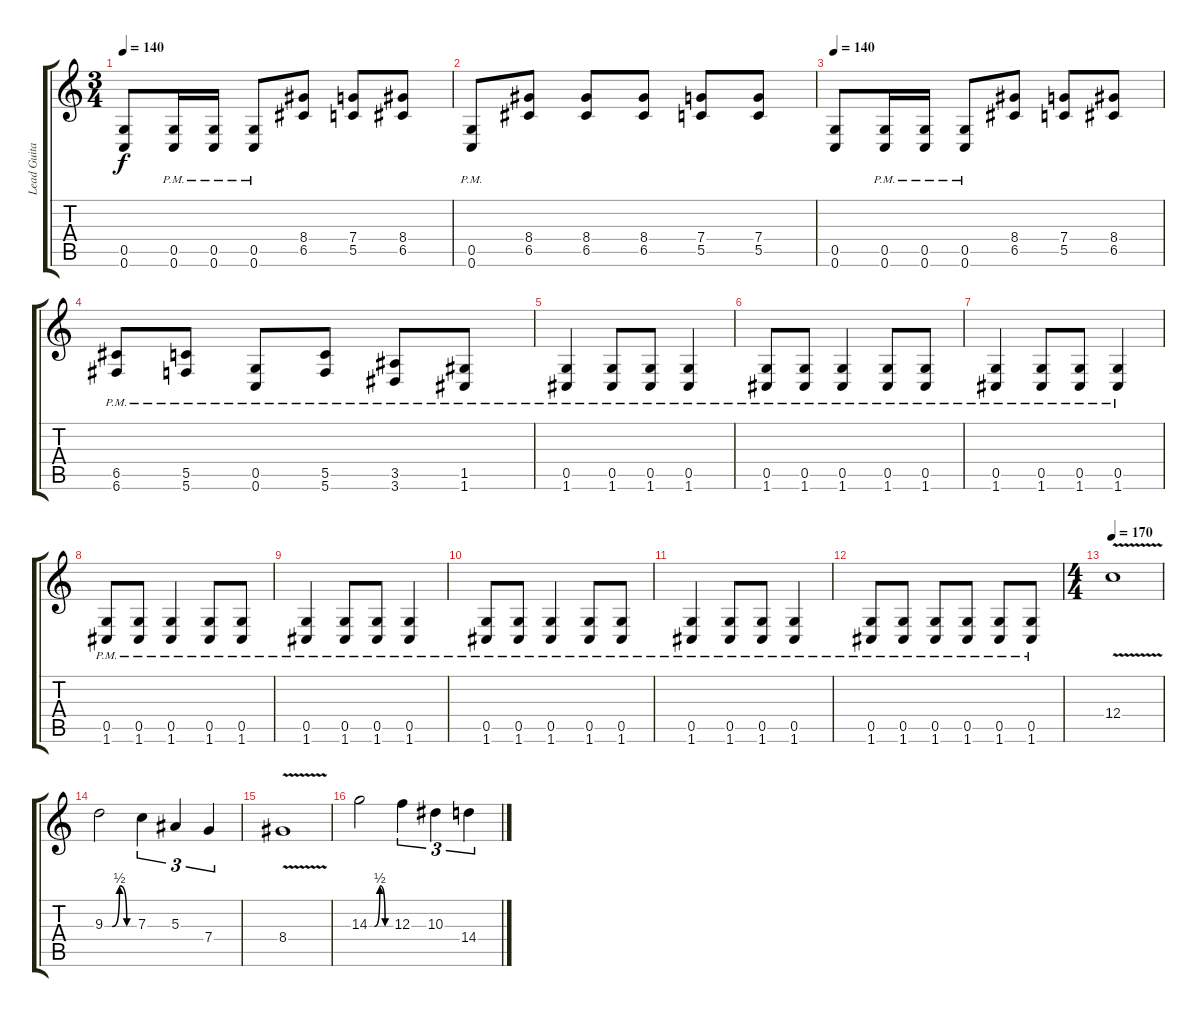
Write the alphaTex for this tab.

\track ("Lead Guitar" "Lead Guita") {instrument distortionguitar}
\staff {score tabs}
\tuning (D4 A3 F3 C3 G2 C2) {hide}
\ts (3 4)
\tempo 140
\clef g2
\ks c
(0.5 0.6).8{dy f} (0.5{pm} 0.6{pm}).16 (0.5{pm} 0.6{pm}).16 (0.5{pm} 0.6{pm}).8 (8.4 6.5).8 (7.4 5.5).8 (8.4 6.5).8 |
(0.5{pm} 0.6{pm}).8 (8.4 6.5).8 (8.4 6.5).8 (8.4 6.5).8 (7.4 5.5).8 (7.4 5.5).8 |
\tempo 140
(0.5 0.6).8 (0.5{pm} 0.6{pm}).16 (0.5{pm} 0.6{pm}).16 (0.5{pm} 0.6{pm}).8 (8.4 6.5).8 (7.4 5.5).8 (8.4 6.5).8 |
(6.5{pm} 6.6{pm}).8 (5.5{pm} 5.6{pm}).8 (0.5{pm} 0.6{pm}).8 (5.5{pm} 5.6{pm}).8 (3.5{pm} 3.6{pm}).8 (1.5{pm} 1.6{pm}).8 |
(0.5{pm} 1.6{pm}).4 (0.5{pm} 1.6{pm}).8 (0.5{pm} 1.6{pm}).8 (0.5{pm} 1.6{pm}).4 |
(0.5{pm} 1.6{pm}).8 (0.5{pm} 1.6{pm}).8 (0.5{pm} 1.6{pm}).4 (0.5{pm} 1.6{pm}).8 (0.5{pm} 1.6{pm}).8 |
(0.5{pm} 1.6{pm}).4 (0.5{pm} 1.6{pm}).8 (0.5{pm} 1.6{pm}).8 (0.5{pm} 1.6{pm}).4 |
(0.5{pm} 1.6{pm}).8 (0.5{pm} 1.6{pm}).8 (0.5{pm} 1.6{pm}).4 (0.5{pm} 1.6{pm}).8 (0.5{pm} 1.6{pm}).8 |
(0.5{pm} 1.6{pm}).4 (0.5{pm} 1.6{pm}).8 (0.5{pm} 1.6{pm}).8 (0.5{pm} 1.6{pm}).4 |
(0.5{pm} 1.6{pm}).8 (0.5{pm} 1.6{pm}).8 (0.5{pm} 1.6{pm}).4 (0.5{pm} 1.6{pm}).8 (0.5{pm} 1.6{pm}).8 |
(0.5{pm} 1.6{pm}).4 (0.5{pm} 1.6{pm}).8 (0.5{pm} 1.6{pm}).8 (0.5{pm} 1.6{pm}).4 |
(0.5{pm} 1.6{pm}).8 (0.5{pm} 1.6{pm}).8 (0.5{pm} 1.6{pm}).8 (0.5{pm} 1.6{pm}).8 (0.5{pm} 1.6{pm}).8 (0.5{pm} 1.6{pm}).8 |
\ts (4 4)
\tempo 170
12.4{v}.1 |
9.3{be (custom 0 0 15 0 30 2 45 0 60 0)}.2 7.3.4{tu (3 2)} 5.3.4{tu (3 2)} 7.4.4{tu (3 2)} |
8.4{v}.1 |
14.3{be (custom 0 0 15 0 30 2 45 0 60 0)}.2 12.3.4{tu (3 2)} 10.3.4{tu (3 2)} 14.4.4{tu (3 2)}
